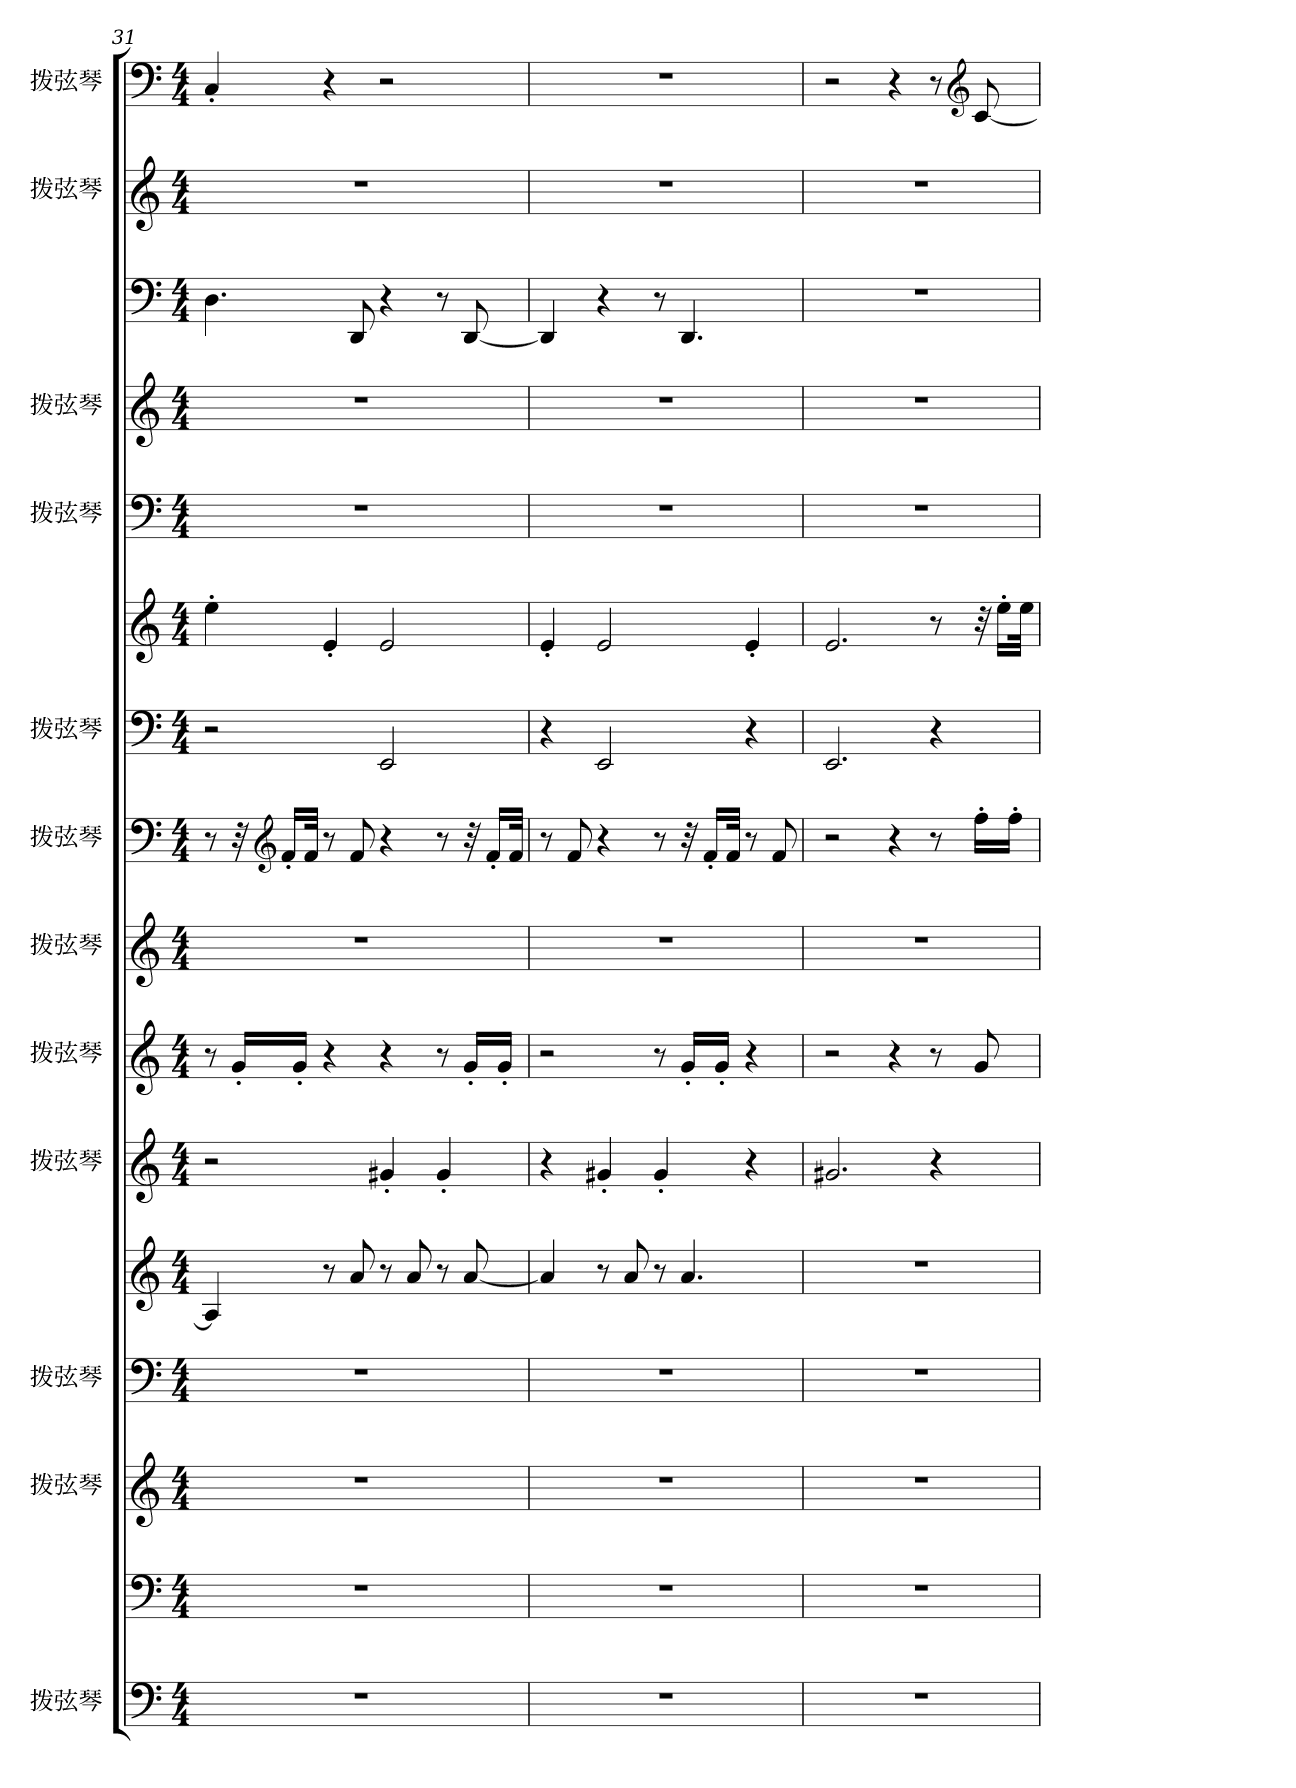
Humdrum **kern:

**kern	**kern	**kern	**kern	**kern	**kern	**kern	**kern	**kern	**kern	**kern	**kern	**kern	**kern	**kern	**kern
*part12	*part12	*part11	*part10	*part10	*part9	*part8	*part7	*part6	*part5	*part5	*part4	*part3	*part3	*part2	*part1
*staff16	*staff15	*staff14	*staff13	*staff12	*staff11	*staff10	*staff9	*staff8	*staff7	*staff6	*staff5	*staff4	*staff3	*staff2	*staff1
*I"拨弦琴	*	*I"拨弦琴	*I"拨弦琴	*	*I"拨弦琴	*I"拨弦琴	*I"拨弦琴	*I"拨弦琴	*I"拨弦琴	*	*I"拨弦琴	*I"拨弦琴	*	*I"拨弦琴	*I"拨弦琴
!!LO:PB:g=z
*clefF4	*clefF4	*clefG2	*clefF4	*clefG2	*clefG2	*clefG2	*clefG2	*clefF4	*clefF4	*clefG2	*clefF4	*clefG2	*clefF4	*clefG2	*clefF4
*k[]	*k[]	*k[]	*k[]	*k[]	*k[]	*k[]	*k[]	*k[]	*k[]	*k[]	*k[]	*k[]	*k[]	*k[]	*k[]
*M4/4	*M4/4	*M4/4	*M4/4	*M4/4	*M4/4	*M4/4	*M4/4	*M4/4	*M4/4	*M4/4	*M4/4	*M4/4	*M4/4	*M4/4	*M4/4
=31	=31	=31	=31	=31	=31	=31	=31	=31	=31	=31	=31	=31	=31	=31	=31
1r	1r	1r	1r	4A/]	2r	8r	1r	8r	2r	4ee'\	1r	1r	4.D\	1r	4C'/
.	.	.	.	.	.	16g'/LL	.	32r	.	.	.	.	.	.	.
*	*	*	*	*	*	*	*	*clefG2	*	*	*	*	*	*	*
.	.	.	.	.	.	.	.	16f'/LL	.	.	.	.	.	.	.
.	.	.	.	.	.	16g'/JJ	.	.	.	.	.	.	.	.	.
.	.	.	.	.	.	.	.	32f/JJk	.	.	.	.	.	.	.
.	.	.	.	8r	.	4r	.	8r	.	4e'/	.	.	.	.	4r
.	.	.	.	8a/	.	.	.	8f/	.	.	.	.	8DD/	.	.
.	.	.	.	8r	4g#X'/	4r	.	4r	2EE/	2e/	.	.	4r	.	2r
.	.	.	.	8a/	.	.	.	.	.	.	.	.	.	.	.
.	.	.	.	8r	4g#'/	8r	.	8r	.	.	.	.	8r	.	.
.	.	.	.	[8a/	.	16g'/LL	.	32r	.	.	.	.	[8DD/	.	.
.	.	.	.	.	.	.	.	16f'/LL	.	.	.	.	.	.	.
.	.	.	.	.	.	16g'/JJ	.	.	.	.	.	.	.	.	.
.	.	.	.	.	.	.	.	32f/JJk	.	.	.	.	.	.	.
=32	=32	=32	=32	=32	=32	=32	=32	=32	=32	=32	=32	=32	=32	=32	=32
1r	1r	1r	1r	4a/]	4r	2r	1r	8r	4r	4e'/	1r	1r	4DD/]	1r	1r
.	.	.	.	.	.	.	.	8f/	.	.	.	.	.	.	.
.	.	.	.	8r	4g#X'/	.	.	4r	2EE/	2e/	.	.	4r	.	.
.	.	.	.	8a/	.	.	.	.	.	.	.	.	.	.	.
.	.	.	.	8r	4g#'/	8r	.	8r	.	.	.	.	8r	.	.
.	.	.	.	4.a/	.	16g'/LL	.	32r	.	.	.	.	4.DD/	.	.
.	.	.	.	.	.	.	.	16f'/LL	.	.	.	.	.	.	.
.	.	.	.	.	.	16g'/JJ	.	.	.	.	.	.	.	.	.
.	.	.	.	.	.	.	.	32f/JJk	.	.	.	.	.	.	.
.	.	.	.	.	4r	4r	.	8r	4r	4e'/	.	.	.	.	.
.	.	.	.	.	.	.	.	8f/	.	.	.	.	.	.	.
=33	=33	=33	=33	=33	=33	=33	=33	=33	=33	=33	=33	=33	=33	=33	=33
1r	1r	1r	1r	1r	2.g#X/	2r	1r	2r	2.EE/	2.e/	1r	1r	1r	1r	2r
.	.	.	.	.	.	4r	.	4r	.	.	.	.	.	.	4r
.	.	.	.	.	4r	8r	.	8r	4r	8r	.	.	.	.	8r
*	*	*	*	*	*	*	*	*	*	*	*	*	*	*	*clefG2
.	.	.	.	.	.	8g/	.	16ff'\LL	.	32r	.	.	.	.	[8c/
.	.	.	.	.	.	.	.	.	.	16ee'\LL	.	.	.	.	.
.	.	.	.	.	.	.	.	16ff'\JJ	.	.	.	.	.	.	.
.	.	.	.	.	.	.	.	.	.	32ee\JJk	.	.	.	.	.
=	=	=	=	=	=	=	=	=	=	=	=	=	=	=	=
*-	*-	*-	*-	*-	*-	*-	*-	*-	*-	*-	*-	*-	*-	*-	*-
